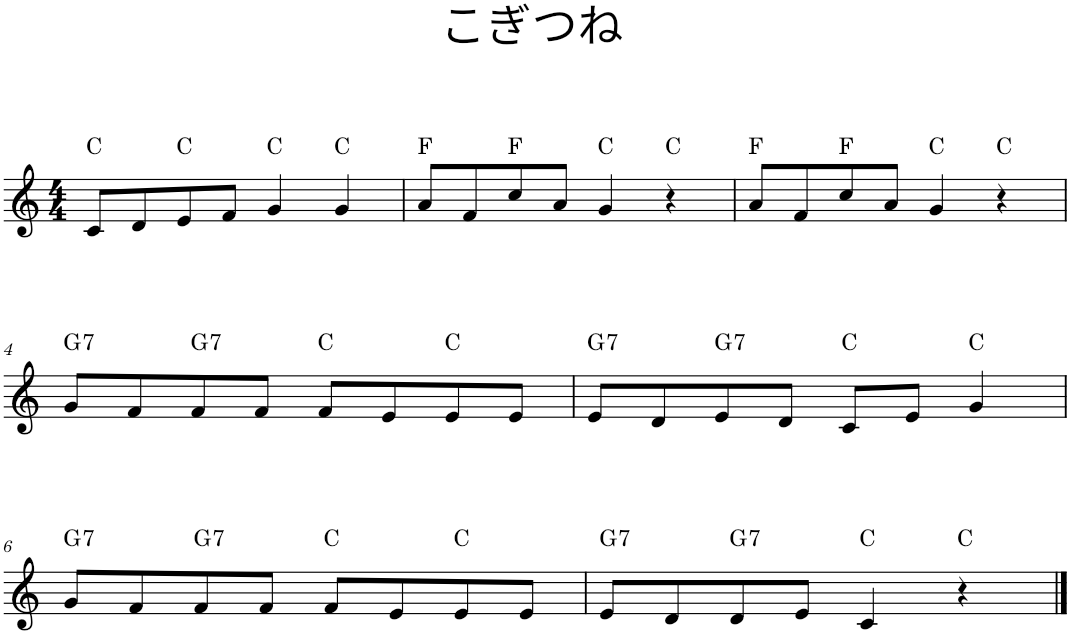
**kern	**harte
*part1	*part1
*staff1	*
*I"Piano	*
*I'Pno.	*
*clefG2	*
*k[]	*
*M4/4	*
=1	=1
8c/L	C:maj
8d/	.
8e/	C:maj
8f/J	.
4g/	C:maj
4g/	C:maj
=2	=2
8a/L	F:maj
8f/	.
8cc/	F:maj
8a/J	.
4g/	C:maj
4r	C:maj
=3	=3
8a/L	F:maj
8f/	.
8cc/	F:maj
8a/J	.
4g/	C:maj
4r	C:maj
!!LO:LB:g=z
=4	=4
!	!LO:H:kt=7
8g/L	G:7
8f/	.
!	!LO:H:kt=7
8f/	G:7
8f/J	.
8f/L	C:maj
8e/	.
8e/	C:maj
8e/J	.
=5	=5
!	!LO:H:kt=7
8e/L	G:7
8d/	.
!	!LO:H:kt=7
8e/	G:7
8d/J	.
8c/L	C:maj
8e/J	.
4g/	C:maj
!!LO:LB:g=z
=6	=6
!	!LO:H:kt=7
8g/L	G:7
8f/	.
!	!LO:H:kt=7
8f/	G:7
8f/J	.
8f/L	C:maj
8e/	.
8e/	C:maj
8e/J	.
=7	=7
!	!LO:H:kt=7
8e/L	G:7
8d/	.
!	!LO:H:kt=7
8d/	G:7
8e/J	.
4c/	C:maj
4r	C:maj
==	==
*-	*-
